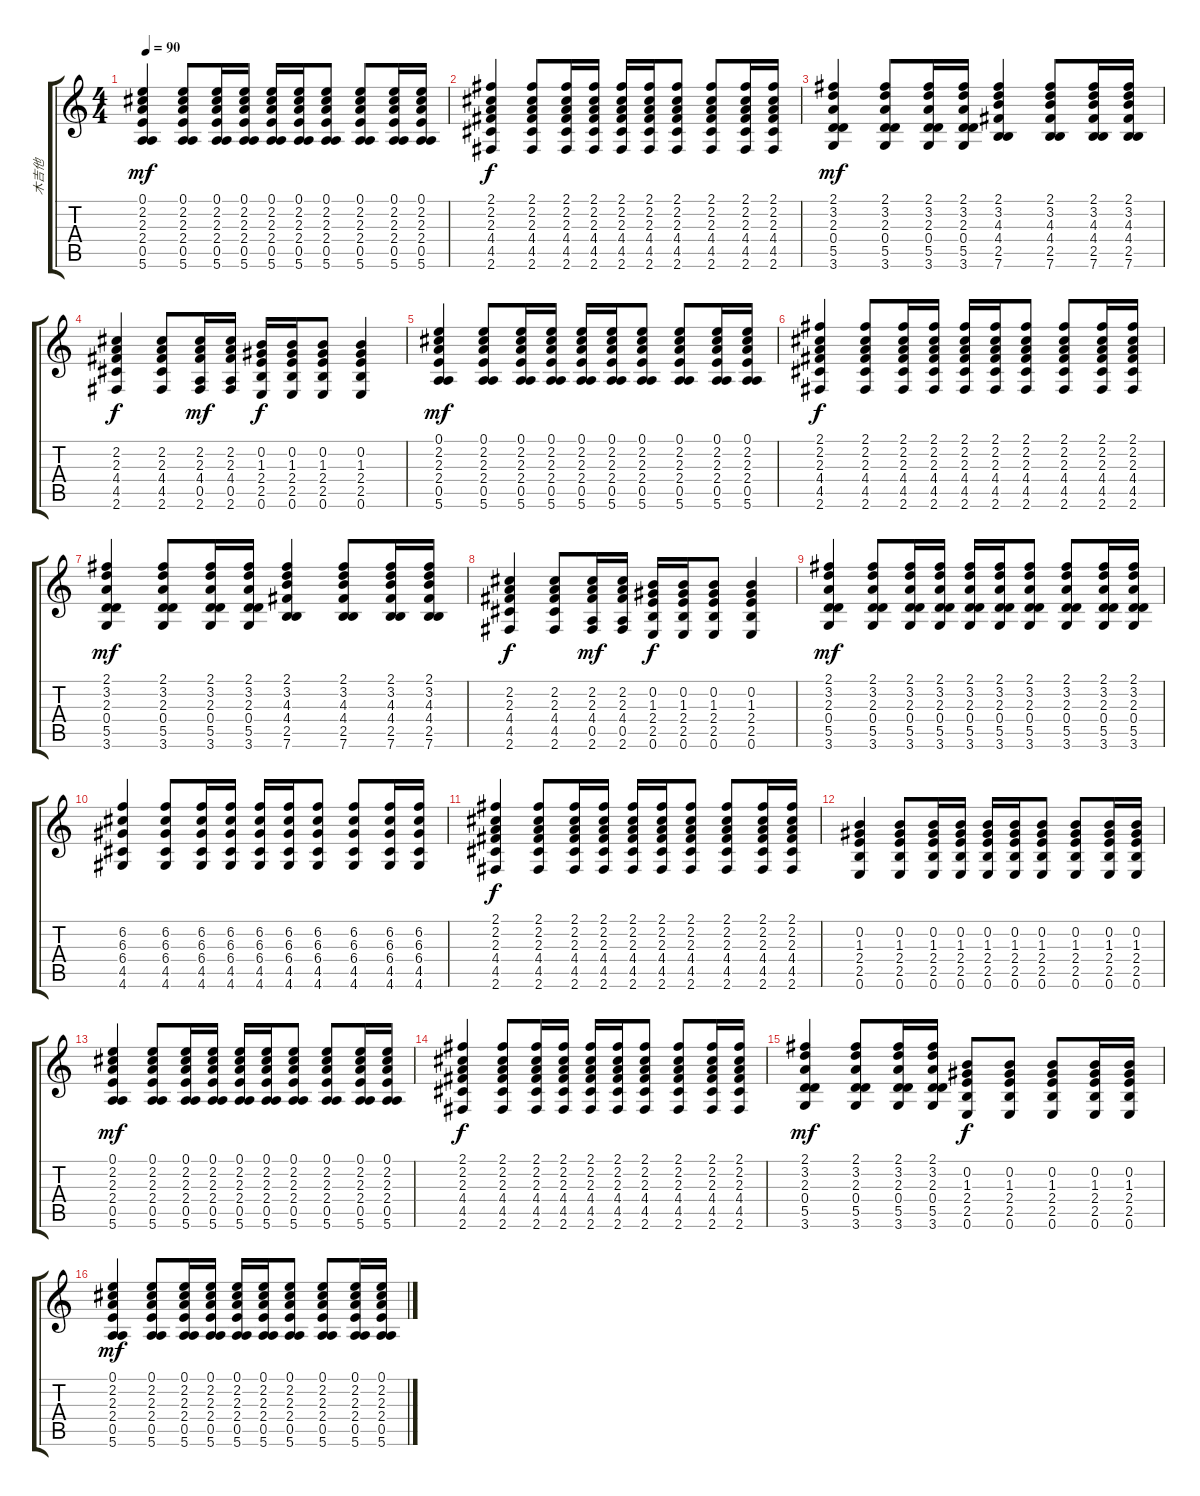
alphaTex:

\track ("木吉他" "木吉他") {instrument acousticguitarsteel}
\staff {score tabs}
\tuning (E4 B3 G3 D3 A2 E2) {hide}
\ts (4 4)
\tempo 90
\clef g2
\ks c
(0.1 2.2 2.3 2.4 0.5 5.6).4{dy mf} (0.1 2.2 2.3 2.4 0.5 5.6).8 (0.1 2.2 2.3 2.4 0.5 5.6).16 (0.1 2.2 2.3 2.4 0.5 5.6).16 (0.1 2.2 2.3 2.4 0.5 5.6).16 (0.1 2.2 2.3 2.4 0.5 5.6).16 (0.1 2.2 2.3 2.4 0.5 5.6).8 (0.1 2.2 2.3 2.4 0.5 5.6).8 (0.1 2.2 2.3 2.4 0.5 5.6).16 (0.1 2.2 2.3 2.4 0.5 5.6).16 |
(2.1 2.2 2.3 4.4 4.5 2.6).4{dy f} (2.1 2.2 2.3 4.4 4.5 2.6).8 (2.1 2.2 2.3 4.4 4.5 2.6).16 (2.1 2.2 2.3 4.4 4.5 2.6).16 (2.1 2.2 2.3 4.4 4.5 2.6).16 (2.1 2.2 2.3 4.4 4.5 2.6).16 (2.1 2.2 2.3 4.4 4.5 2.6).8 (2.1 2.2 2.3 4.4 4.5 2.6).8 (2.1 2.2 2.3 4.4 4.5 2.6).16 (2.1 2.2 2.3 4.4 4.5 2.6).16 |
(2.1 3.2 2.3 0.4 5.5 3.6).4{dy mf} (2.1 3.2 2.3 0.4 5.5 3.6).8 (2.1 3.2 2.3 0.4 5.5 3.6).16 (2.1 3.2 2.3 0.4 5.5 3.6).16 (2.1 3.2 4.3 4.4 2.5 7.6).4 (2.1 3.2 4.3 4.4 2.5 7.6).8 (2.1 3.2 4.3 4.4 2.5 7.6).16 (2.1 3.2 4.3 4.4 2.5 7.6).16 |
(2.2 2.3 4.4 4.5 2.6).4{dy f} (2.2 2.3 4.4 4.5 2.6).8 (2.2 2.3 4.4 0.5 2.6).16{dy mf} (2.2 2.3 4.4 0.5 2.6).16 (0.2 1.3 2.4 2.5 0.6).16{dy f} (0.2 1.3 2.4 2.5 0.6).16 (0.2 1.3 2.4 2.5 0.6).8 (0.2 1.3 2.4 2.5 0.6).4 |
(0.1 2.2 2.3 2.4 0.5 5.6).4{dy mf} (0.1 2.2 2.3 2.4 0.5 5.6).8 (0.1 2.2 2.3 2.4 0.5 5.6).16 (0.1 2.2 2.3 2.4 0.5 5.6).16 (0.1 2.2 2.3 2.4 0.5 5.6).16 (0.1 2.2 2.3 2.4 0.5 5.6).16 (0.1 2.2 2.3 2.4 0.5 5.6).8 (0.1 2.2 2.3 2.4 0.5 5.6).8 (0.1 2.2 2.3 2.4 0.5 5.6).16 (0.1 2.2 2.3 2.4 0.5 5.6).16 |
(2.1 2.2 2.3 4.4 4.5 2.6).4{dy f} (2.1 2.2 2.3 4.4 4.5 2.6).8 (2.1 2.2 2.3 4.4 4.5 2.6).16 (2.1 2.2 2.3 4.4 4.5 2.6).16 (2.1 2.2 2.3 4.4 4.5 2.6).16 (2.1 2.2 2.3 4.4 4.5 2.6).16 (2.1 2.2 2.3 4.4 4.5 2.6).8 (2.1 2.2 2.3 4.4 4.5 2.6).8 (2.1 2.2 2.3 4.4 4.5 2.6).16 (2.1 2.2 2.3 4.4 4.5 2.6).16 |
(2.1 3.2 2.3 0.4 5.5 3.6).4{dy mf} (2.1 3.2 2.3 0.4 5.5 3.6).8 (2.1 3.2 2.3 0.4 5.5 3.6).16 (2.1 3.2 2.3 0.4 5.5 3.6).16 (2.1 3.2 4.3 4.4 2.5 7.6).4 (2.1 3.2 4.3 4.4 2.5 7.6).8 (2.1 3.2 4.3 4.4 2.5 7.6).16 (2.1 3.2 4.3 4.4 2.5 7.6).16 |
(2.2 2.3 4.4 4.5 2.6).4{dy f} (2.2 2.3 4.4 4.5 2.6).8 (2.2 2.3 4.4 0.5 2.6).16{dy mf} (2.2 2.3 4.4 0.5 2.6).16 (0.2 1.3 2.4 2.5 0.6).16{dy f} (0.2 1.3 2.4 2.5 0.6).16 (0.2 1.3 2.4 2.5 0.6).8 (0.2 1.3 2.4 2.5 0.6).4 |
(2.1 3.2 2.3 0.4 5.5 3.6).4{dy mf} (2.1 3.2 2.3 0.4 5.5 3.6).8 (2.1 3.2 2.3 0.4 5.5 3.6).16 (2.1 3.2 2.3 0.4 5.5 3.6).16 (2.1 3.2 2.3 0.4 5.5 3.6).16 (2.1 3.2 2.3 0.4 5.5 3.6).16 (2.1 3.2 2.3 0.4 5.5 3.6).8 (2.1 3.2 2.3 0.4 5.5 3.6).8 (2.1 3.2 2.3 0.4 5.5 3.6).16 (2.1 3.2 2.3 0.4 5.5 3.6).16 |
(6.2 6.3 6.4 4.5 4.6).4 (6.2 6.3 6.4 4.5 4.6).8 (6.2 6.3 6.4 4.5 4.6).16 (6.2 6.3 6.4 4.5 4.6).16 (6.2 6.3 6.4 4.5 4.6).16 (6.2 6.3 6.4 4.5 4.6).16 (6.2 6.3 6.4 4.5 4.6).8 (6.2 6.3 6.4 4.5 4.6).8 (6.2 6.3 6.4 4.5 4.6).16 (6.2 6.3 6.4 4.5 4.6).16 |
(2.1 2.2 2.3 4.4 4.5 2.6).4{dy f} (2.1 2.2 2.3 4.4 4.5 2.6).8 (2.1 2.2 2.3 4.4 4.5 2.6).16 (2.1 2.2 2.3 4.4 4.5 2.6).16 (2.1 2.2 2.3 4.4 4.5 2.6).16 (2.1 2.2 2.3 4.4 4.5 2.6).16 (2.1 2.2 2.3 4.4 4.5 2.6).8 (2.1 2.2 2.3 4.4 4.5 2.6).8 (2.1 2.2 2.3 4.4 4.5 2.6).16 (2.1 2.2 2.3 4.4 4.5 2.6).16 |
(0.2 1.3 2.4 2.5 0.6).4 (0.2 1.3 2.4 2.5 0.6).8 (0.2 1.3 2.4 2.5 0.6).16 (0.2 1.3 2.4 2.5 0.6).16 (0.2 1.3 2.4 2.5 0.6).16 (0.2 1.3 2.4 2.5 0.6).16 (0.2 1.3 2.4 2.5 0.6).8 (0.2 1.3 2.4 2.5 0.6).8 (0.2 1.3 2.4 2.5 0.6).16 (0.2 1.3 2.4 2.5 0.6).16 |
(0.1 2.2 2.3 2.4 0.5 5.6).4{dy mf} (0.1 2.2 2.3 2.4 0.5 5.6).8 (0.1 2.2 2.3 2.4 0.5 5.6).16 (0.1 2.2 2.3 2.4 0.5 5.6).16 (0.1 2.2 2.3 2.4 0.5 5.6).16 (0.1 2.2 2.3 2.4 0.5 5.6).16 (0.1 2.2 2.3 2.4 0.5 5.6).8 (0.1 2.2 2.3 2.4 0.5 5.6).8 (0.1 2.2 2.3 2.4 0.5 5.6).16 (0.1 2.2 2.3 2.4 0.5 5.6).16 |
(2.1 2.2 2.3 4.4 4.5 2.6).4{dy f} (2.1 2.2 2.3 4.4 4.5 2.6).8 (2.1 2.2 2.3 4.4 4.5 2.6).16 (2.1 2.2 2.3 4.4 4.5 2.6).16 (2.1 2.2 2.3 4.4 4.5 2.6).16 (2.1 2.2 2.3 4.4 4.5 2.6).16 (2.1 2.2 2.3 4.4 4.5 2.6).8 (2.1 2.2 2.3 4.4 4.5 2.6).8 (2.1 2.2 2.3 4.4 4.5 2.6).16 (2.1 2.2 2.3 4.4 4.5 2.6).16 |
(2.1 3.2 2.3 0.4 5.5 3.6).4{dy mf} (2.1 3.2 2.3 0.4 5.5 3.6).8 (2.1 3.2 2.3 0.4 5.5 3.6).16 (2.1 3.2 2.3 0.4 5.5 3.6).16 (0.2 1.3 2.4 2.5 0.6).8{dy f} (0.2 1.3 2.4 2.5 0.6).8 (0.2 1.3 2.4 2.5 0.6).8 (0.2 1.3 2.4 2.5 0.6).16 (0.2 1.3 2.4 2.5 0.6).16 |
(0.1 2.2 2.3 2.4 0.5 5.6).4{dy mf} (0.1 2.2 2.3 2.4 0.5 5.6).8 (0.1 2.2 2.3 2.4 0.5 5.6).16 (0.1 2.2 2.3 2.4 0.5 5.6).16 (0.1 2.2 2.3 2.4 0.5 5.6).16 (0.1 2.2 2.3 2.4 0.5 5.6).16 (0.1 2.2 2.3 2.4 0.5 5.6).8 (0.1 2.2 2.3 2.4 0.5 5.6).8 (0.1 2.2 2.3 2.4 0.5 5.6).16 (0.1 2.2 2.3 2.4 0.5 5.6).16
